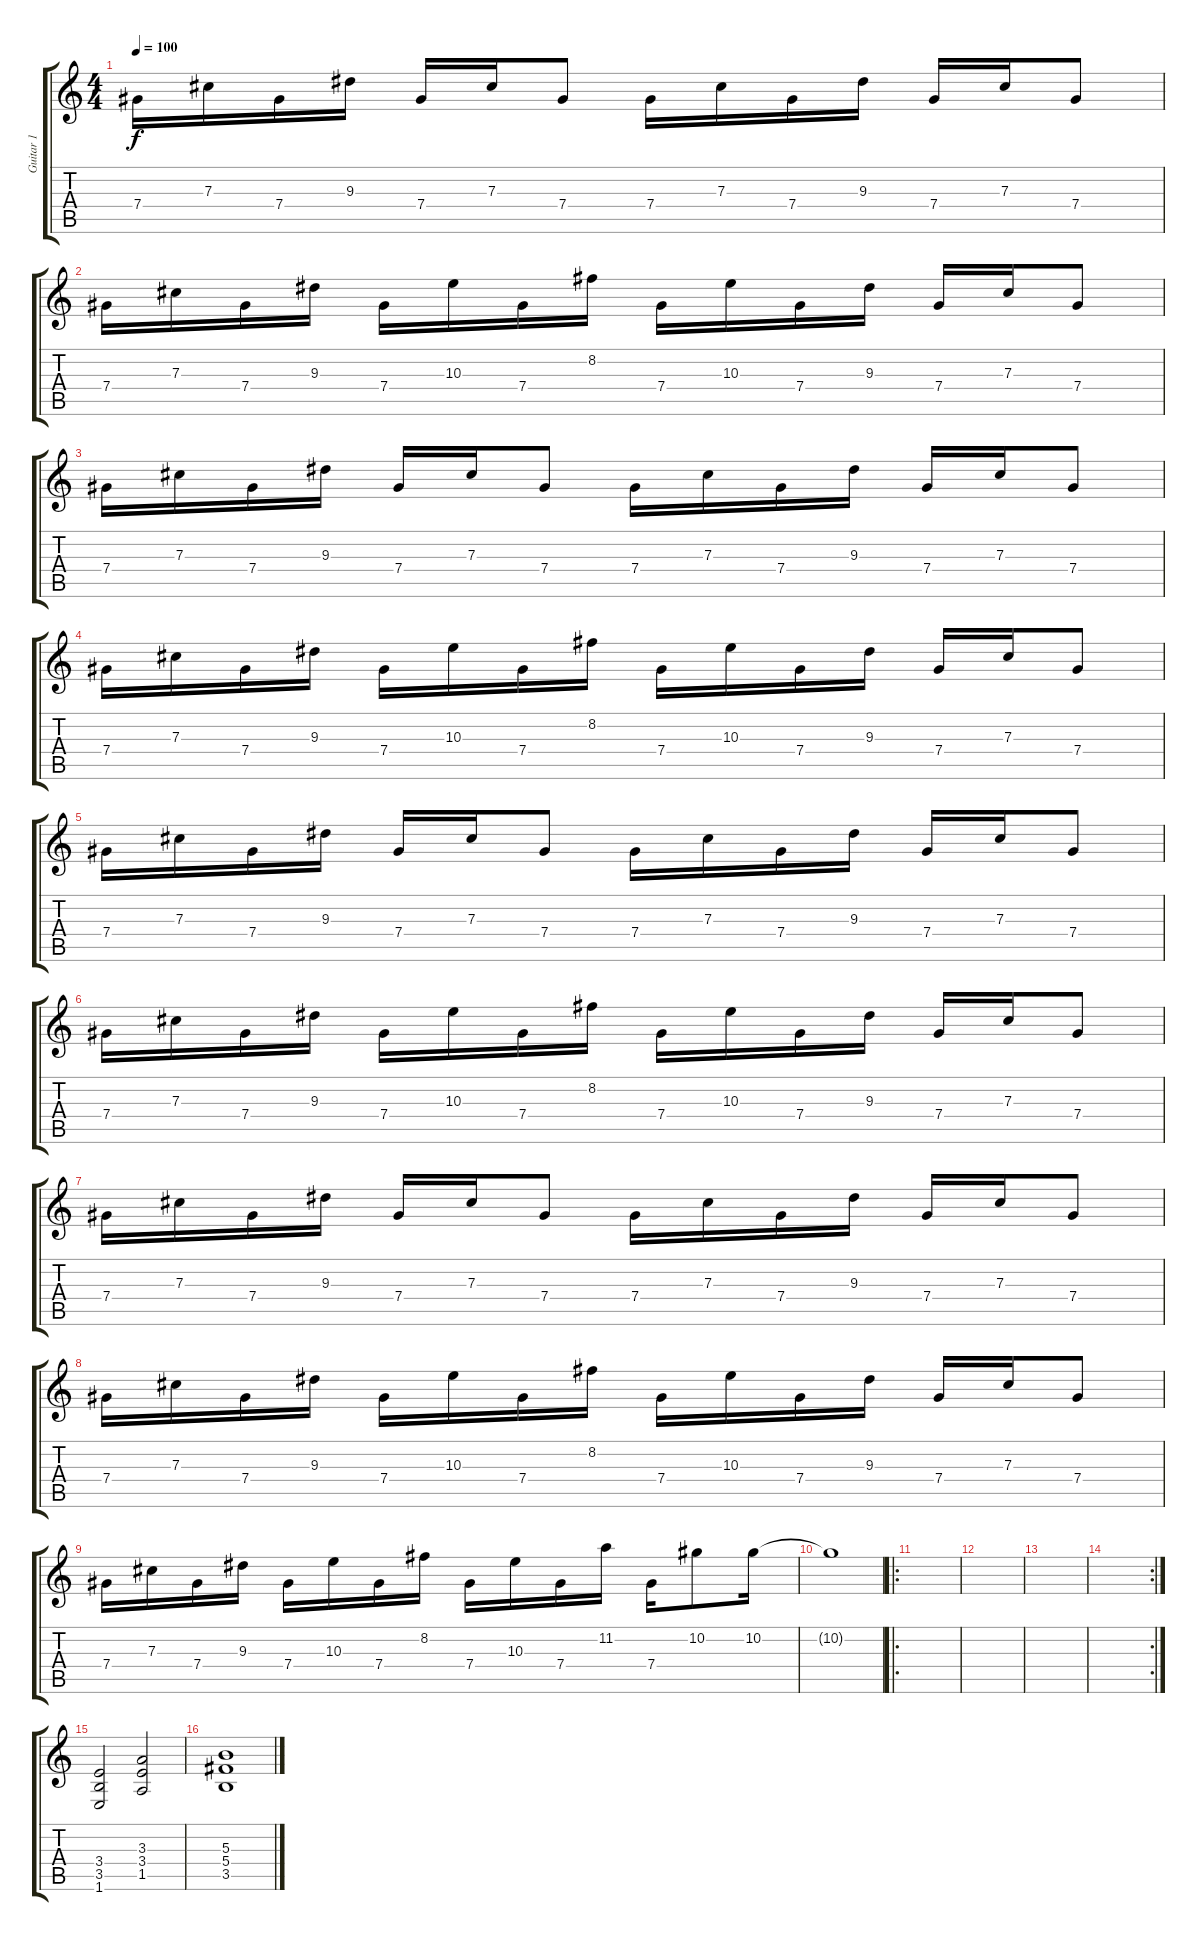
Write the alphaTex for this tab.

\track ("Guitar 1" "Guitar 1") {instrument distortionguitar}
\staff {score tabs}
\tuning (Eb4 Bb3 Gb3 Db3 Ab2 Eb2) {hide}
\ts (4 4)
\tempo 100
\clef g2
\ks c
7.4.16{dy f instrument distortionguitar} 7.3.16 7.4.16 9.3.16 7.4.16 7.3.16 7.4.8 7.4.16 7.3.16 7.4.16 9.3.16 7.4.16 7.3.16 7.4.8 |
7.4.16 7.3.16 7.4.16 9.3.16 7.4.16 10.3.16 7.4.16 8.2.16 7.4.16 10.3.16 7.4.16 9.3.16 7.4.16 7.3.16 7.4.8 |
7.4.16 7.3.16 7.4.16 9.3.16 7.4.16 7.3.16 7.4.8 7.4.16 7.3.16 7.4.16 9.3.16 7.4.16 7.3.16 7.4.8 |
7.4.16 7.3.16 7.4.16 9.3.16 7.4.16 10.3.16 7.4.16 8.2.16 7.4.16 10.3.16 7.4.16 9.3.16 7.4.16 7.3.16 7.4.8 |
7.4.16 7.3.16 7.4.16 9.3.16 7.4.16 7.3.16 7.4.8 7.4.16 7.3.16 7.4.16 9.3.16 7.4.16 7.3.16 7.4.8 |
7.4.16 7.3.16 7.4.16 9.3.16 7.4.16 10.3.16 7.4.16 8.2.16 7.4.16 10.3.16 7.4.16 9.3.16 7.4.16 7.3.16 7.4.8 |
7.4.16 7.3.16 7.4.16 9.3.16 7.4.16 7.3.16 7.4.8 7.4.16 7.3.16 7.4.16 9.3.16 7.4.16 7.3.16 7.4.8 |
7.4.16 7.3.16 7.4.16 9.3.16 7.4.16 10.3.16 7.4.16 8.2.16 7.4.16 10.3.16 7.4.16 9.3.16 7.4.16 7.3.16 7.4.8 |
7.4.16 7.3.16 7.4.16 9.3.16 7.4.16 10.3.16 7.4.16 8.2.16 7.4.16 10.3.16 7.4.16 11.2.16 7.4.16 10.2.8 10.2.16 |
10.2{t}.1 |
\ro
|
|
|
\rc 2
|
(3.4 3.5 1.6).2 (3.3 3.4 1.5).2 |
(5.3 5.4 3.5).1
